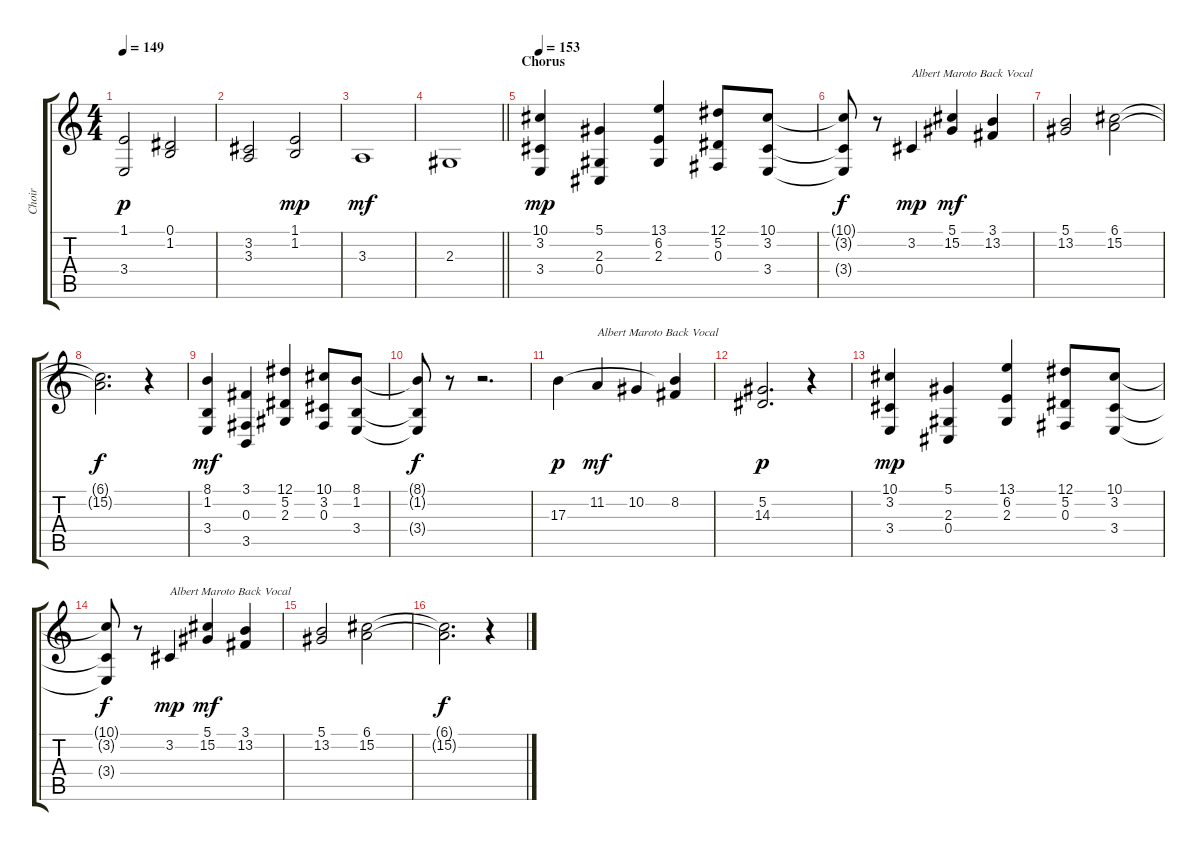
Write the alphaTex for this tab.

\track ("Choir" "Choir") {instrument choiraahs}
\staff {score tabs}
\tuning (Eb4 Bb3 Gb3 Db3 Ab2 Eb2) {hide}
\ts (4 4)
\tempo 149
\clef g2
\ks c
(1.1 3.4).2{dy p} (0.1 1.2).2 |
(3.2 3.3).2 (1.1 1.2).2{dy mp} |
3.3.1{dy mf} |
\barLineRight lightlight
2.3.1 |
\section ("" "Chorus")
\tempo 153
(10.1 3.2 3.4).4{dy mp} (5.1 2.3 0.4).4 (13.1 6.2 2.3).4 (12.1 5.2 0.3).8 (10.1 3.2 3.4).8 |
(10.1{t} 3.2{t} 3.4{t}).8{dy f} r.8 3.2.4{txt "Albert Maroto Back Vocal" dy mp} (5.1 15.2).4{dy mf} (3.1 13.2).4 |
(5.1 13.2).2 (6.1 15.2).2 |
(6.1{t} 15.2{t}).2{d dy f} r.4 |
(8.1 1.2 3.4).4{dy mf} (3.1 0.3 3.5).4 (12.1 5.2 2.3).4 (10.1 3.2 0.3).8 (8.1 1.2 3.4).8 |
(8.1{t} 1.2{t} 3.4{t}).8{dy f} r.8 r.2{d} |
17.3.4{dy p} 11.2.4{txt "Albert Maroto Back Vocal" dy mf} 10.2.4 (8.2 17.3{t}).4 |
(5.2 14.3).2{d dy p} r.4 |
(10.1 3.2 3.4).4{dy mp} (5.1 2.3 0.4).4 (13.1 6.2 2.3).4 (12.1 5.2 0.3).8 (10.1 3.2 3.4).8 |
(10.1{t} 3.2{t} 3.4{t}).8{dy f} r.8 3.2.4{txt "Albert Maroto Back Vocal" dy mp} (5.1 15.2).4{dy mf} (3.1 13.2).4 |
(5.1 13.2).2 (6.1 15.2).2 |
(6.1{t} 15.2{t}).2{d dy f} r.4
